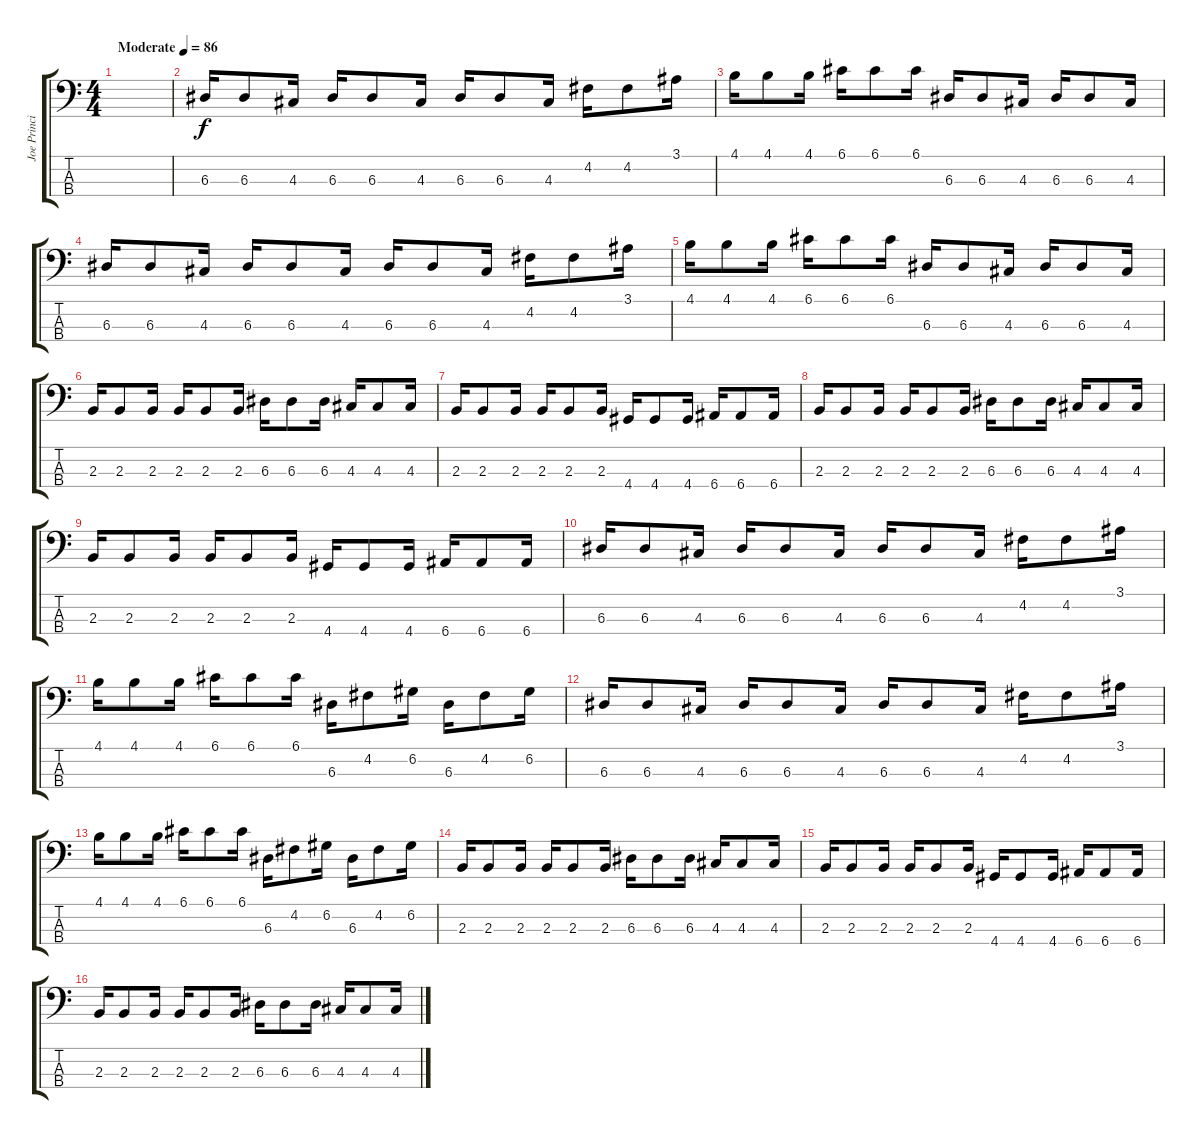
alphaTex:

\track ("Joe Principe" "Joe Princi") {instrument electricbasspick}
\staff {score tabs}
\tuning (G2 D2 A1 E1) {hide}
\ts (4 4)
\tempo (86 "Moderate")
\clef f4
\ks c
|
6.3.16 6.3.8 4.3.16 6.3.16 6.3.8 4.3.16 6.3.16 6.3.8 4.3.16 4.2.16 4.2.8 3.1.16 |
4.1.16 4.1.8 4.1.16 6.1.16 6.1.8 6.1.16 6.3.16 6.3.8 4.3.16 6.3.16 6.3.8 4.3.16 |
6.3.16 6.3.8 4.3.16 6.3.16 6.3.8 4.3.16 6.3.16 6.3.8 4.3.16 4.2.16 4.2.8 3.1.16 |
4.1.16 4.1.8 4.1.16 6.1.16 6.1.8 6.1.16 6.3.16 6.3.8 4.3.16 6.3.16 6.3.8 4.3.16 |
2.3.16 2.3.8 2.3.16 2.3.16 2.3.8 2.3.16 6.3.16 6.3.8 6.3.16 4.3.16 4.3.8 4.3.16 |
2.3.16 2.3.8 2.3.16 2.3.16 2.3.8 2.3.16 4.4.16 4.4.8 4.4.16 6.4.16 6.4.8 6.4.16 |
2.3.16 2.3.8 2.3.16 2.3.16 2.3.8 2.3.16 6.3.16 6.3.8 6.3.16 4.3.16 4.3.8 4.3.16 |
2.3.16 2.3.8 2.3.16 2.3.16 2.3.8 2.3.16 4.4.16 4.4.8 4.4.16 6.4.16 6.4.8 6.4.16 |
6.3.16 6.3.8 4.3.16 6.3.16 6.3.8 4.3.16 6.3.16 6.3.8 4.3.16 4.2.16 4.2.8 3.1.16 |
4.1.16 4.1.8 4.1.16 6.1.16 6.1.8 6.1.16 6.3.16 4.2.8 6.2.16 6.3.16 4.2.8 6.2.16 |
6.3.16 6.3.8 4.3.16 6.3.16 6.3.8 4.3.16 6.3.16 6.3.8 4.3.16 4.2.16 4.2.8 3.1.16 |
4.1.16 4.1.8 4.1.16 6.1.16 6.1.8 6.1.16 6.3.16 4.2.8 6.2.16 6.3.16 4.2.8 6.2.16 |
2.3.16 2.3.8 2.3.16 2.3.16 2.3.8 2.3.16 6.3.16 6.3.8 6.3.16 4.3.16 4.3.8 4.3.16 |
2.3.16 2.3.8 2.3.16 2.3.16 2.3.8 2.3.16 4.4.16 4.4.8 4.4.16 6.4.16 6.4.8 6.4.16 |
2.3.16 2.3.8 2.3.16 2.3.16 2.3.8 2.3.16 6.3.16 6.3.8 6.3.16 4.3.16 4.3.8 4.3.16
